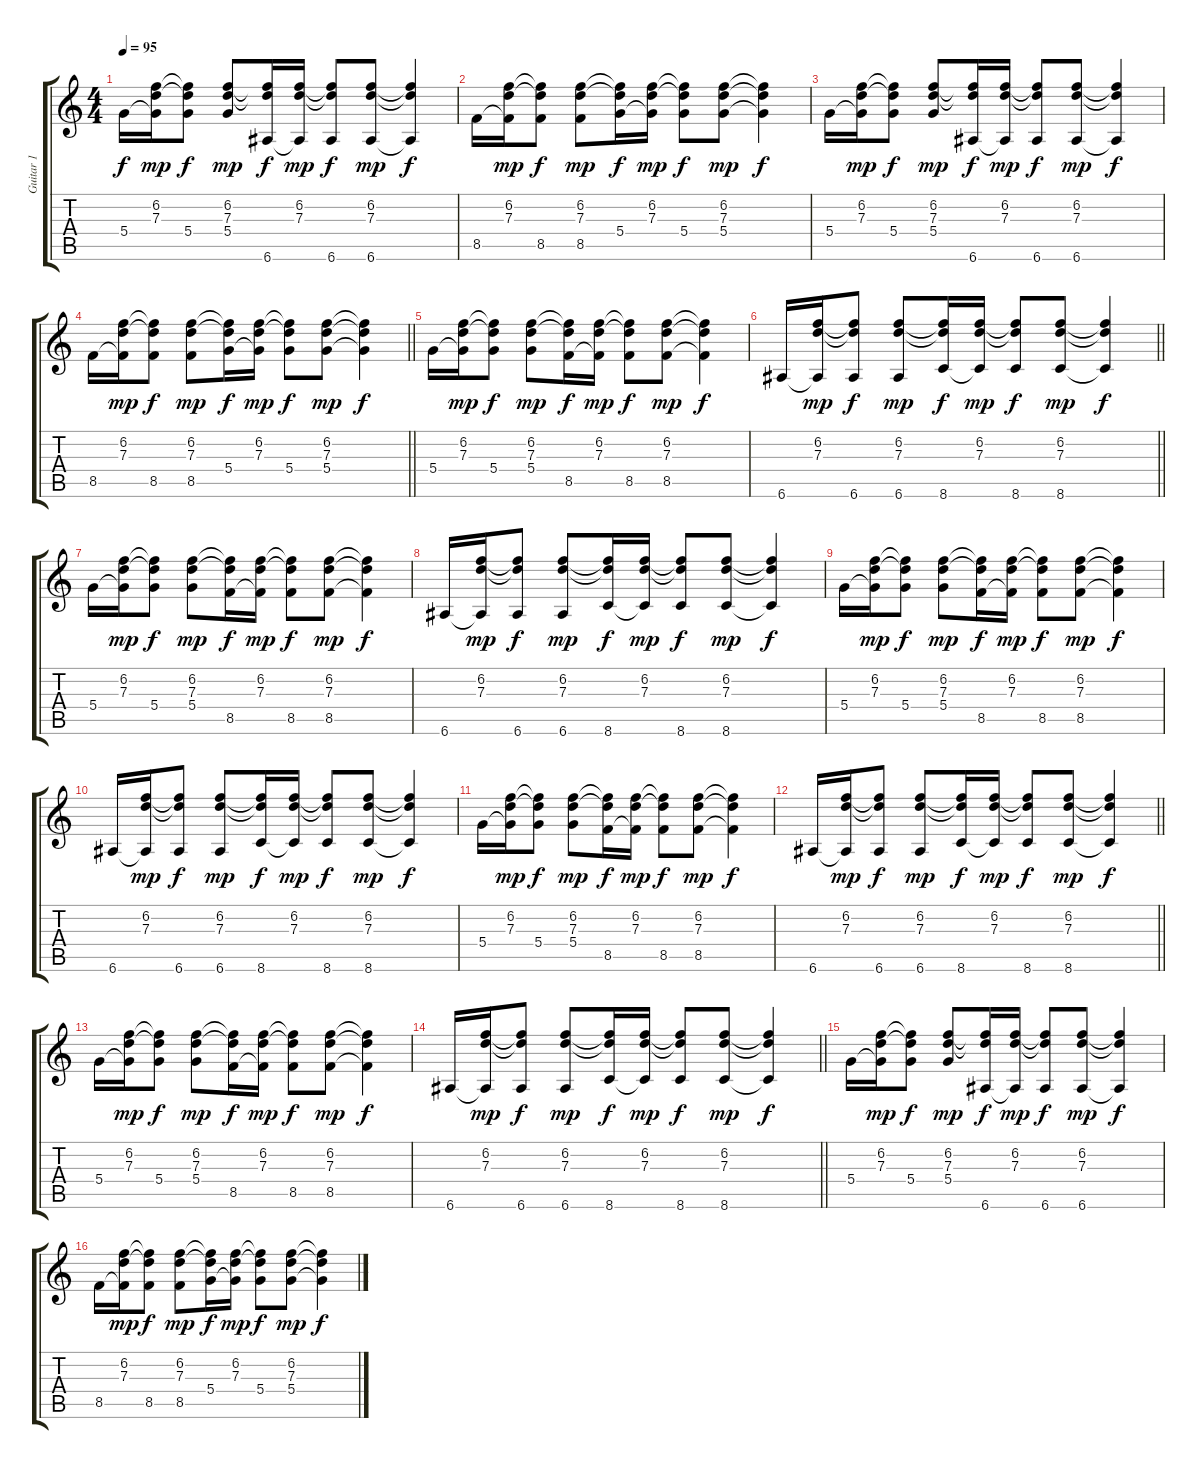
\track ("Guitar 1" "Guitar 1") {instrument electricguitarjazz}
\staff {score tabs}
\tuning (E4 B3 G3 D3 A2 E2) {hide}
\ts (4 4)
\tempo 95
\clef g2
\ks c
5.4.16{dy f} (6.2 7.3 5.4{t}).16{dy mp} (6.2{t} 7.3{t} 5.4).8{dy f} (6.2 7.3 5.4).8{dy mp} (6.2{t} 7.3{t} 6.6).16{dy f} (6.2 7.3 6.6{t}).16{dy mp} (6.2{t} 7.3{t} 6.6).8{dy f} (6.2 7.3 6.6).8{dy mp} (6.2{t} 7.3{t} 6.6{t}).4{dy f} |
8.5.16 (6.2 7.3 8.5{t}).16{dy mp} (6.2{t} 7.3{t} 8.5).8{dy f} (6.2 7.3 8.5).8{dy mp} (6.2{t} 7.3{t} 5.4).16{dy f} (6.2 7.3 5.4{t}).16{dy mp} (6.2{t} 7.3{t} 5.4).8{dy f} (6.2 7.3 5.4).8{dy mp} (6.2{t} 7.3{t} 5.4{t}).4{dy f} |
5.4.16 (6.2 7.3 5.4{t}).16{dy mp} (6.2{t} 7.3{t} 5.4).8{dy f} (6.2 7.3 5.4).8{dy mp} (6.2{t} 7.3{t} 6.6).16{dy f} (6.2 7.3 6.6{t}).16{dy mp} (6.2{t} 7.3{t} 6.6).8{dy f} (6.2 7.3 6.6).8{dy mp} (6.2{t} 7.3{t} 6.6{t}).4{dy f} |
\barLineRight lightlight
8.5.16 (6.2 7.3 8.5{t}).16{dy mp} (6.2{t} 7.3{t} 8.5).8{dy f} (6.2 7.3 8.5).8{dy mp} (6.2{t} 7.3{t} 5.4).16{dy f} (6.2 7.3 5.4{t}).16{dy mp} (6.2{t} 7.3{t} 5.4).8{dy f} (6.2 7.3 5.4).8{dy mp} (6.2{t} 7.3{t} 5.4{t}).4{dy f} |
5.4.16 (6.2 7.3 5.4{t}).16{dy mp} (6.2{t} 7.3{t} 5.4).8{dy f} (6.2 7.3 5.4).8{dy mp} (6.2{t} 7.3{t} 8.5).16{dy f} (6.2 7.3 8.5{t}).16{dy mp} (6.2{t} 7.3{t} 8.5).8{dy f} (6.2 7.3 8.5).8{dy mp} (6.2{t} 7.3{t} 8.5{t}).4{dy f} |
\barLineRight lightlight
6.6.16 (6.2 7.3 6.6{t}).16{dy mp} (6.2{t} 7.3{t} 6.6).8{dy f} (6.2 7.3 6.6).8{dy mp} (6.2{t} 7.3{t} 8.6).16{dy f} (6.2 7.3 8.6{t}).16{dy mp} (6.2{t} 7.3{t} 8.6).8{dy f} (6.2 7.3 8.6).8{dy mp} (6.2{t} 7.3{t} 8.6{t}).4{dy f} |
5.4.16 (6.2 7.3 5.4{t}).16{dy mp} (6.2{t} 7.3{t} 5.4).8{dy f} (6.2 7.3 5.4).8{dy mp} (6.2{t} 7.3{t} 8.5).16{dy f} (6.2 7.3 8.5{t}).16{dy mp} (6.2{t} 7.3{t} 8.5).8{dy f} (6.2 7.3 8.5).8{dy mp} (6.2{t} 7.3{t} 8.5{t}).4{dy f} |
6.6.16 (6.2 7.3 6.6{t}).16{dy mp} (6.2{t} 7.3{t} 6.6).8{dy f} (6.2 7.3 6.6).8{dy mp} (6.2{t} 7.3{t} 8.6).16{dy f} (6.2 7.3 8.6{t}).16{dy mp} (6.2{t} 7.3{t} 8.6).8{dy f} (6.2 7.3 8.6).8{dy mp} (6.2{t} 7.3{t} 8.6{t}).4{dy f} |
5.4.16 (6.2 7.3 5.4{t}).16{dy mp} (6.2{t} 7.3{t} 5.4).8{dy f} (6.2 7.3 5.4).8{dy mp} (6.2{t} 7.3{t} 8.5).16{dy f} (6.2 7.3 8.5{t}).16{dy mp} (6.2{t} 7.3{t} 8.5).8{dy f} (6.2 7.3 8.5).8{dy mp} (6.2{t} 7.3{t} 8.5{t}).4{dy f} |
6.6.16 (6.2 7.3 6.6{t}).16{dy mp} (6.2{t} 7.3{t} 6.6).8{dy f} (6.2 7.3 6.6).8{dy mp} (6.2{t} 7.3{t} 8.6).16{dy f} (6.2 7.3 8.6{t}).16{dy mp} (6.2{t} 7.3{t} 8.6).8{dy f} (6.2 7.3 8.6).8{dy mp} (6.2{t} 7.3{t} 8.6{t}).4{dy f} |
5.4.16 (6.2 7.3 5.4{t}).16{dy mp} (6.2{t} 7.3{t} 5.4).8{dy f} (6.2 7.3 5.4).8{dy mp} (6.2{t} 7.3{t} 8.5).16{dy f} (6.2 7.3 8.5{t}).16{dy mp} (6.2{t} 7.3{t} 8.5).8{dy f} (6.2 7.3 8.5).8{dy mp} (6.2{t} 7.3{t} 8.5{t}).4{dy f} |
\barLineRight lightlight
6.6.16 (6.2 7.3 6.6{t}).16{dy mp} (6.2{t} 7.3{t} 6.6).8{dy f} (6.2 7.3 6.6).8{dy mp} (6.2{t} 7.3{t} 8.6).16{dy f} (6.2 7.3 8.6{t}).16{dy mp} (6.2{t} 7.3{t} 8.6).8{dy f} (6.2 7.3 8.6).8{dy mp} (6.2{t} 7.3{t} 8.6{t}).4{dy f} |
5.4.16 (6.2 7.3 5.4{t}).16{dy mp} (6.2{t} 7.3{t} 5.4).8{dy f} (6.2 7.3 5.4).8{dy mp} (6.2{t} 7.3{t} 8.5).16{dy f} (6.2 7.3 8.5{t}).16{dy mp} (6.2{t} 7.3{t} 8.5).8{dy f} (6.2 7.3 8.5).8{dy mp} (6.2{t} 7.3{t} 8.5{t}).4{dy f} |
\barLineRight lightlight
6.6.16 (6.2 7.3 6.6{t}).16{dy mp} (6.2{t} 7.3{t} 6.6).8{dy f} (6.2 7.3 6.6).8{dy mp} (6.2{t} 7.3{t} 8.6).16{dy f} (6.2 7.3 8.6{t}).16{dy mp} (6.2{t} 7.3{t} 8.6).8{dy f} (6.2 7.3 8.6).8{dy mp} (6.2{t} 7.3{t} 8.6{t}).4{dy f} |
5.4.16 (6.2 7.3 5.4{t}).16{dy mp} (6.2{t} 7.3{t} 5.4).8{dy f} (6.2 7.3 5.4).8{dy mp} (6.2{t} 7.3{t} 6.6).16{dy f} (6.2 7.3 6.6{t}).16{dy mp} (6.2{t} 7.3{t} 6.6).8{dy f} (6.2 7.3 6.6).8{dy mp} (6.2{t} 7.3{t} 6.6{t}).4{dy f} |
8.5.16 (6.2 7.3 8.5{t}).16{dy mp} (6.2{t} 7.3{t} 8.5).8{dy f} (6.2 7.3 8.5).8{dy mp} (6.2{t} 7.3{t} 5.4).16{dy f} (6.2 7.3 5.4{t}).16{dy mp} (6.2{t} 7.3{t} 5.4).8{dy f} (6.2 7.3 5.4).8{dy mp} (6.2{t} 7.3{t} 5.4{t}).4{dy f}
